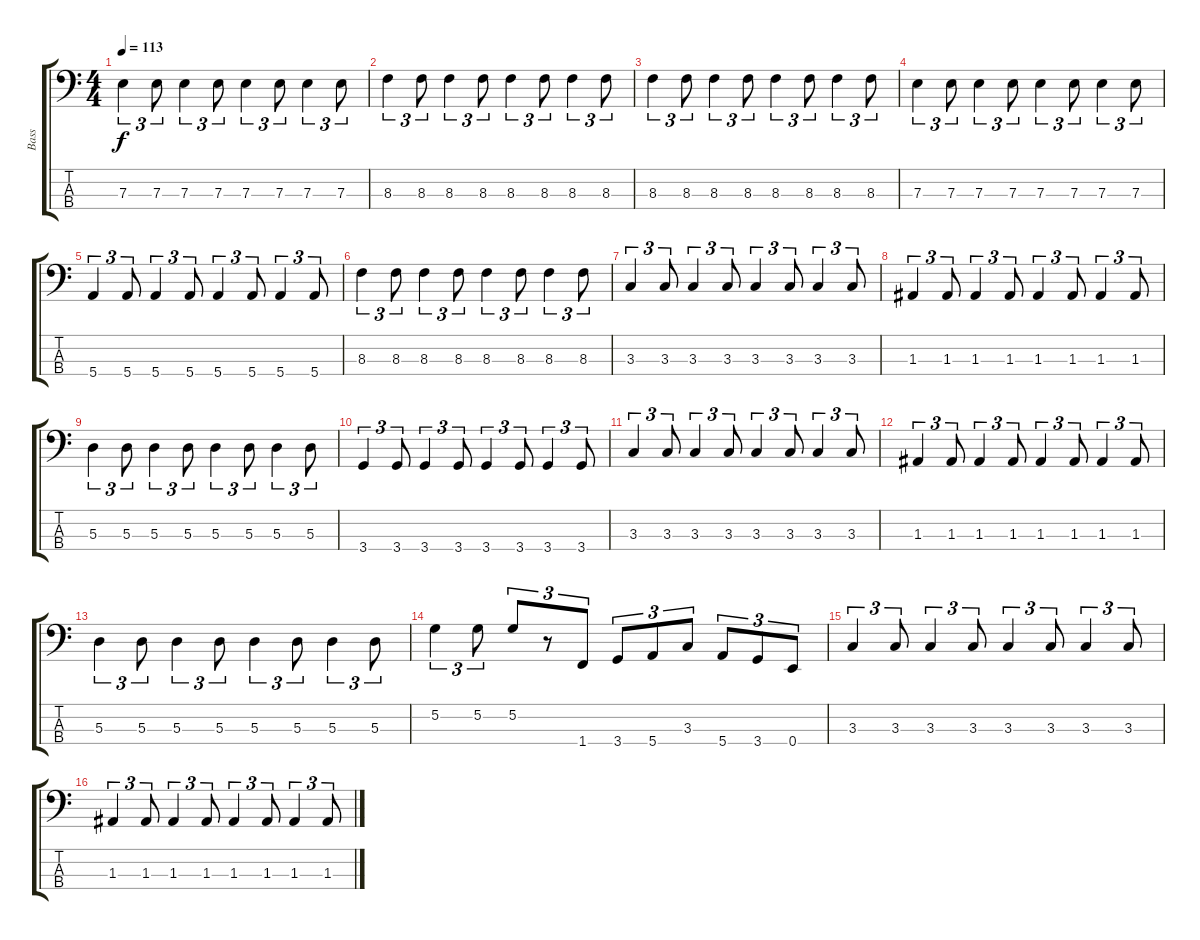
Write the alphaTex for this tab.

\track ("Bass" "Bass") {instrument electricbasspick}
\staff {score tabs}
\tuning (G2 D2 A1 E1) {hide}
\ts (4 4)
\tempo 113
\clef f4
\ks c
7.3.4{tu (3 2) dy f} 7.3.8{tu (3 2)} 7.3.4{tu (3 2)} 7.3.8{tu (3 2)} 7.3.4{tu (3 2)} 7.3.8{tu (3 2)} 7.3.4{tu (3 2)} 7.3.8{tu (3 2)} |
8.3.4{tu (3 2)} 8.3.8{tu (3 2)} 8.3.4{tu (3 2)} 8.3.8{tu (3 2)} 8.3.4{tu (3 2)} 8.3.8{tu (3 2)} 8.3.4{tu (3 2)} 8.3.8{tu (3 2)} |
8.3.4{tu (3 2)} 8.3.8{tu (3 2)} 8.3.4{tu (3 2)} 8.3.8{tu (3 2)} 8.3.4{tu (3 2)} 8.3.8{tu (3 2)} 8.3.4{tu (3 2)} 8.3.8{tu (3 2)} |
7.3.4{tu (3 2)} 7.3.8{tu (3 2)} 7.3.4{tu (3 2)} 7.3.8{tu (3 2)} 7.3.4{tu (3 2)} 7.3.8{tu (3 2)} 7.3.4{tu (3 2)} 7.3.8{tu (3 2)} |
5.4.4{tu (3 2)} 5.4.8{tu (3 2)} 5.4.4{tu (3 2)} 5.4.8{tu (3 2)} 5.4.4{tu (3 2)} 5.4.8{tu (3 2)} 5.4.4{tu (3 2)} 5.4.8{tu (3 2)} |
8.3.4{tu (3 2)} 8.3.8{tu (3 2)} 8.3.4{tu (3 2)} 8.3.8{tu (3 2)} 8.3.4{tu (3 2)} 8.3.8{tu (3 2)} 8.3.4{tu (3 2)} 8.3.8{tu (3 2)} |
3.3.4{tu (3 2)} 3.3.8{tu (3 2)} 3.3.4{tu (3 2)} 3.3.8{tu (3 2)} 3.3.4{tu (3 2)} 3.3.8{tu (3 2)} 3.3.4{tu (3 2)} 3.3.8{tu (3 2)} |
1.3.4{tu (3 2)} 1.3.8{tu (3 2)} 1.3.4{tu (3 2)} 1.3.8{tu (3 2)} 1.3.4{tu (3 2)} 1.3.8{tu (3 2)} 1.3.4{tu (3 2)} 1.3.8{tu (3 2)} |
5.3.4{tu (3 2)} 5.3.8{tu (3 2)} 5.3.4{tu (3 2)} 5.3.8{tu (3 2)} 5.3.4{tu (3 2)} 5.3.8{tu (3 2)} 5.3.4{tu (3 2)} 5.3.8{tu (3 2)} |
3.4.4{tu (3 2)} 3.4.8{tu (3 2)} 3.4.4{tu (3 2)} 3.4.8{tu (3 2)} 3.4.4{tu (3 2)} 3.4.8{tu (3 2)} 3.4.4{tu (3 2)} 3.4.8{tu (3 2)} |
3.3.4{tu (3 2)} 3.3.8{tu (3 2)} 3.3.4{tu (3 2)} 3.3.8{tu (3 2)} 3.3.4{tu (3 2)} 3.3.8{tu (3 2)} 3.3.4{tu (3 2)} 3.3.8{tu (3 2)} |
1.3.4{tu (3 2)} 1.3.8{tu (3 2)} 1.3.4{tu (3 2)} 1.3.8{tu (3 2)} 1.3.4{tu (3 2)} 1.3.8{tu (3 2)} 1.3.4{tu (3 2)} 1.3.8{tu (3 2)} |
5.3.4{tu (3 2)} 5.3.8{tu (3 2)} 5.3.4{tu (3 2)} 5.3.8{tu (3 2)} 5.3.4{tu (3 2)} 5.3.8{tu (3 2)} 5.3.4{tu (3 2)} 5.3.8{tu (3 2)} |
5.2.4{tu (3 2)} 5.2.8{tu (3 2)} 5.2.8{tu (3 2)} r.8{tu (3 2)} 1.4.8{tu (3 2)} 3.4.8{tu (3 2)} 5.4.8{tu (3 2)} 3.3.8{tu (3 2)} 5.4.8{tu (3 2)} 3.4.8{tu (3 2)} 0.4.8{tu (3 2)} |
3.3.4{tu (3 2)} 3.3.8{tu (3 2)} 3.3.4{tu (3 2)} 3.3.8{tu (3 2)} 3.3.4{tu (3 2)} 3.3.8{tu (3 2)} 3.3.4{tu (3 2)} 3.3.8{tu (3 2)} |
1.3.4{tu (3 2)} 1.3.8{tu (3 2)} 1.3.4{tu (3 2)} 1.3.8{tu (3 2)} 1.3.4{tu (3 2)} 1.3.8{tu (3 2)} 1.3.4{tu (3 2)} 1.3.8{tu (3 2)}
